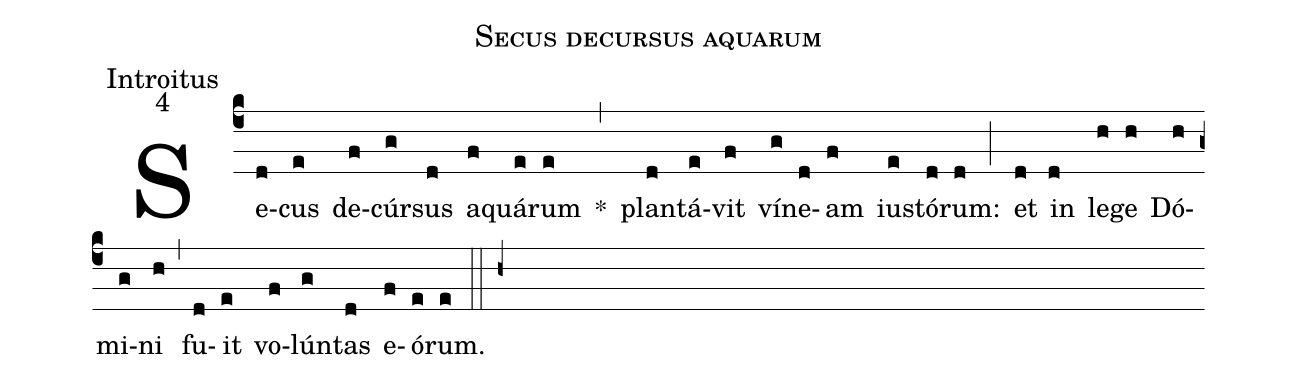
name:Secus decursus aquarum;
office-part:Introitus;
mode:4;
%%
(c4) Se(d)cus(e) de(f)cúr(g)sus(d) a(f)quá(e)rum(e) *(,) plan(d)tá(e)vit(f) ví(g)ne(d)am(f) ius(e)tó(d)rum:(d) (;) et(d) in(d) le(h)ge(h) Dó(h)mi(g)ni(h) (,) fu(d)it(e) vo(f)lún(g)tas(d) e(f)ó(e)rum.(e) (::h+)
